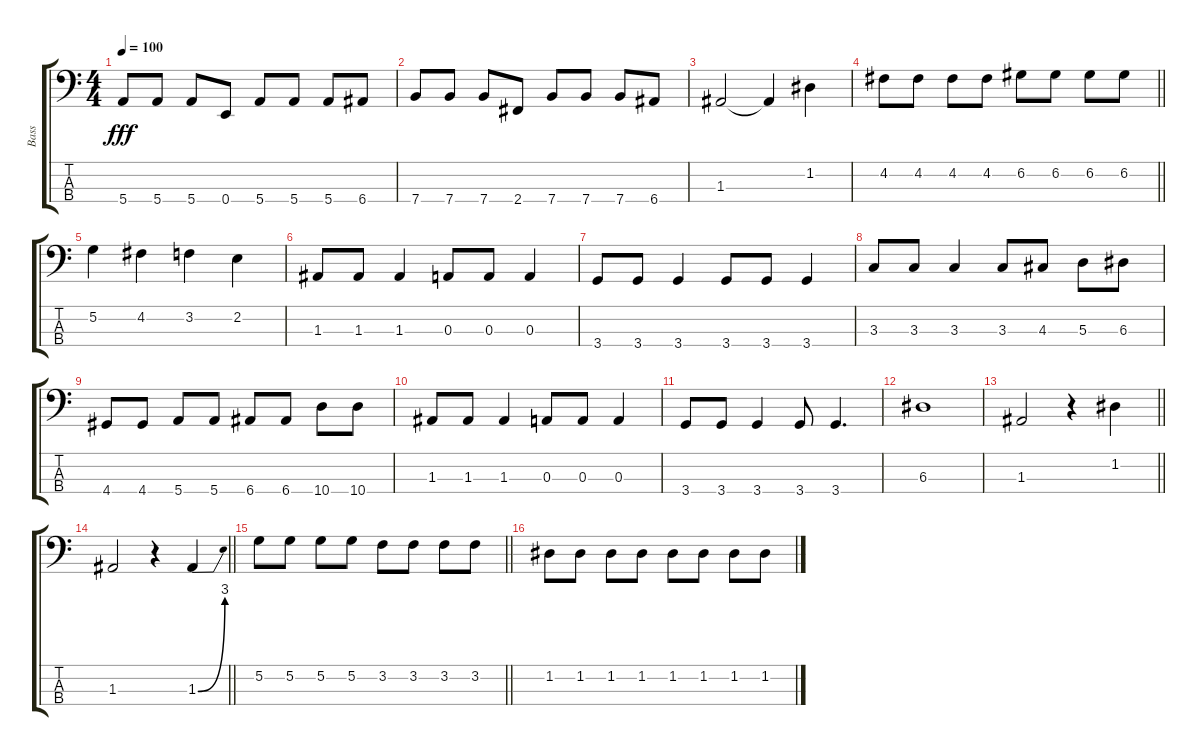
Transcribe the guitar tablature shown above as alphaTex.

\track ("Bass" "Bass") {instrument electricbassfinger}
\staff {score tabs}
\tuning (G2 D2 A1 E1) {hide}
\ts (4 4)
\tempo 100
\clef f4
\ks c
5.4.8{dy fff} 5.4.8 5.4.8 0.4.8 5.4.8 5.4.8 5.4.8 6.4.8 |
7.4.8 7.4.8 7.4.8 2.4.8 7.4.8 7.4.8 7.4.8 6.4.8 |
1.3.2 1.3{t}.4 1.2.4 |
\barLineRight lightlight
4.2.8 4.2.8 4.2.8 4.2.8 6.2.8 6.2.8 6.2.8 6.2.8 |
5.2.4 4.2.4 3.2.4 2.2.4 |
1.3.8 1.3.8 1.3.4 0.3.8 0.3.8 0.3.4 |
3.4.8 3.4.8 3.4.4 3.4.8 3.4.8 3.4.4 |
3.3.8 3.3.8 3.3.4 3.3.8 4.3.8 5.3.8 6.3.8 |
4.4.8 4.4.8 5.4.8 5.4.8 6.4.8 6.4.8 10.4.8 10.4.8 |
1.3.8 1.3.8 1.3.4 0.3.8 0.3.8 0.3.4 |
3.4.8 3.4.8 3.4.4 3.4.8 3.4.4{d} |
6.3.1 |
\barLineRight lightlight
1.3.2 r.4 1.2.4 |
\barLineRight lightlight
1.3.2 r.4 1.3{be (bend 0 0 60 12)}.4 |
\barLineRight lightlight
5.2.8 5.2.8 5.2.8 5.2.8 3.2.8 3.2.8 3.2.8 3.2.8 |
1.2.8 1.2.8 1.2.8 1.2.8 1.2.8 1.2.8 1.2.8 1.2.8
